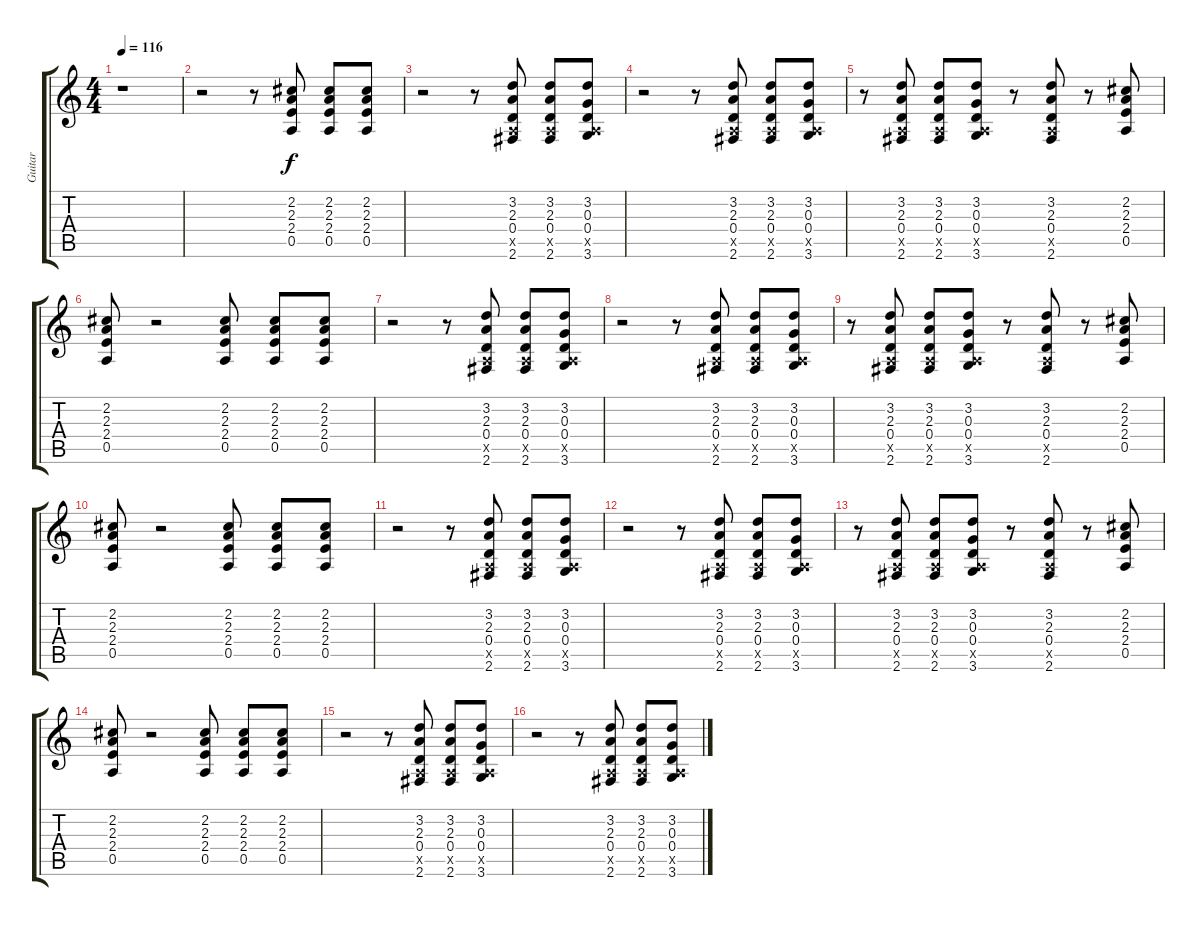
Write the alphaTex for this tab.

\track ("Guitar" "Guitar") {instrument overdrivenguitar}
\staff {score tabs}
\tuning (E4 B3 G3 D3 A2 E2) {hide}
\ts (4 4)
\tempo 116
\clef g2
\ks c
r.1{dy f instrument overdrivenguitar} |
r.2 r.8 (2.2 2.3 2.4 0.5).8 (2.2 2.3 2.4 0.5).8 (2.2 2.3 2.4 0.5).8 |
r.2 r.8 (3.2 2.3 0.4 0.5{x} 2.6).8 (3.2 2.3 0.4 0.5{x} 2.6).8 (3.2 0.3 0.4 0.5{x} 3.6).8 |
r.2 r.8 (3.2 2.3 0.4 0.5{x} 2.6).8 (3.2 2.3 0.4 0.5{x} 2.6).8 (3.2 0.3 0.4 0.5{x} 3.6).8 |
r.8 (3.2 2.3 0.4 0.5{x} 2.6).8 (3.2 2.3 0.4 0.5{x} 2.6).8 (3.2 0.3 0.4 0.5{x} 3.6).8 r.8 (3.2 2.3 0.4 0.5{x} 2.6).8 r.8 (2.2 2.3 2.4 0.5).8 |
(2.2 2.3 2.4 0.5).8 r.2 (2.2 2.3 2.4 0.5).8 (2.2 2.3 2.4 0.5).8 (2.2 2.3 2.4 0.5).8 |
r.2 r.8 (3.2 2.3 0.4 0.5{x} 2.6).8 (3.2 2.3 0.4 0.5{x} 2.6).8 (3.2 0.3 0.4 0.5{x} 3.6).8 |
r.2 r.8 (3.2 2.3 0.4 0.5{x} 2.6).8 (3.2 2.3 0.4 0.5{x} 2.6).8 (3.2 0.3 0.4 0.5{x} 3.6).8 |
r.8 (3.2 2.3 0.4 0.5{x} 2.6).8 (3.2 2.3 0.4 0.5{x} 2.6).8 (3.2 0.3 0.4 0.5{x} 3.6).8 r.8 (3.2 2.3 0.4 0.5{x} 2.6).8 r.8 (2.2 2.3 2.4 0.5).8 |
(2.2 2.3 2.4 0.5).8 r.2 (2.2 2.3 2.4 0.5).8 (2.2 2.3 2.4 0.5).8 (2.2 2.3 2.4 0.5).8 |
r.2 r.8 (3.2 2.3 0.4 0.5{x} 2.6).8 (3.2 2.3 0.4 0.5{x} 2.6).8 (3.2 0.3 0.4 0.5{x} 3.6).8 |
r.2 r.8 (3.2 2.3 0.4 0.5{x} 2.6).8 (3.2 2.3 0.4 0.5{x} 2.6).8 (3.2 0.3 0.4 0.5{x} 3.6).8 |
r.8 (3.2 2.3 0.4 0.5{x} 2.6).8 (3.2 2.3 0.4 0.5{x} 2.6).8 (3.2 0.3 0.4 0.5{x} 3.6).8 r.8 (3.2 2.3 0.4 0.5{x} 2.6).8 r.8 (2.2 2.3 2.4 0.5).8 |
(2.2 2.3 2.4 0.5).8 r.2 (2.2 2.3 2.4 0.5).8 (2.2 2.3 2.4 0.5).8 (2.2 2.3 2.4 0.5).8 |
r.2 r.8 (3.2 2.3 0.4 0.5{x} 2.6).8 (3.2 2.3 0.4 0.5{x} 2.6).8 (3.2 0.3 0.4 0.5{x} 3.6).8 |
r.2 r.8 (3.2 2.3 0.4 0.5{x} 2.6).8 (3.2 2.3 0.4 0.5{x} 2.6).8 (3.2 0.3 0.4 0.5{x} 3.6).8
